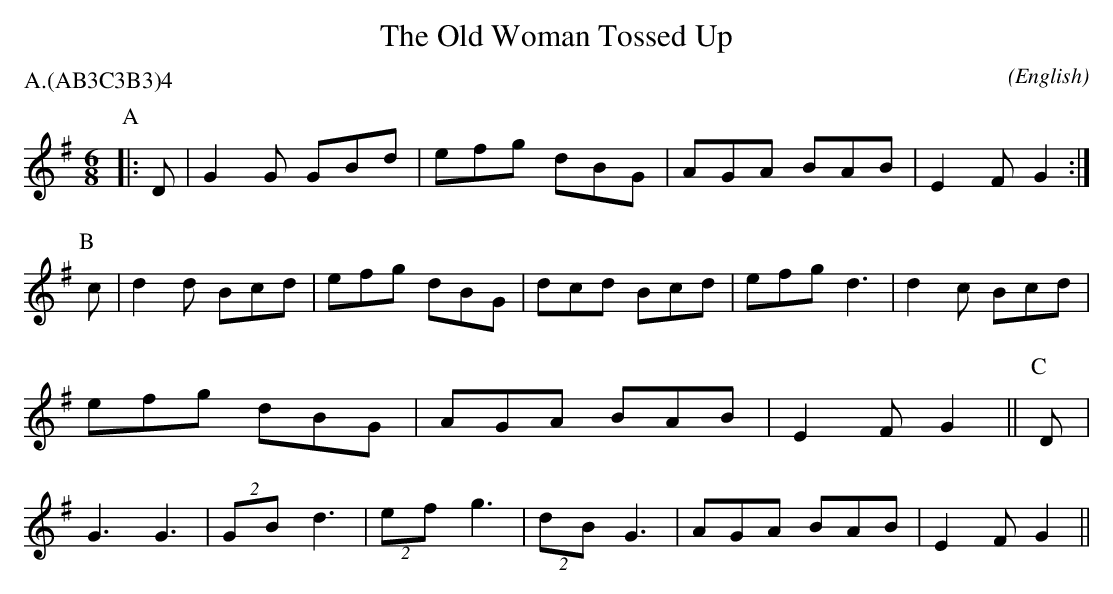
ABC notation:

X:1
T:The Old Woman Tossed Up
M:6/8
C:
O:English
P:A.(AB3C3B3)4
K:G
P:A
|: D | G2 G GBd | efg dBG | AGA BAB | E2 F G2 :|\
P:B
   c | d2 d Bcd | efg dBG | dcd Bcd | efg  d3 |\
       d2 c Bcd | efg dBG | AGA BAB | E2 F G2 ||\
P:C
   D | G3   G3  | (2GB d3 | (2ef g3 | (2dB G3 |\
       AGA  BAB | E2 F G2 ||
